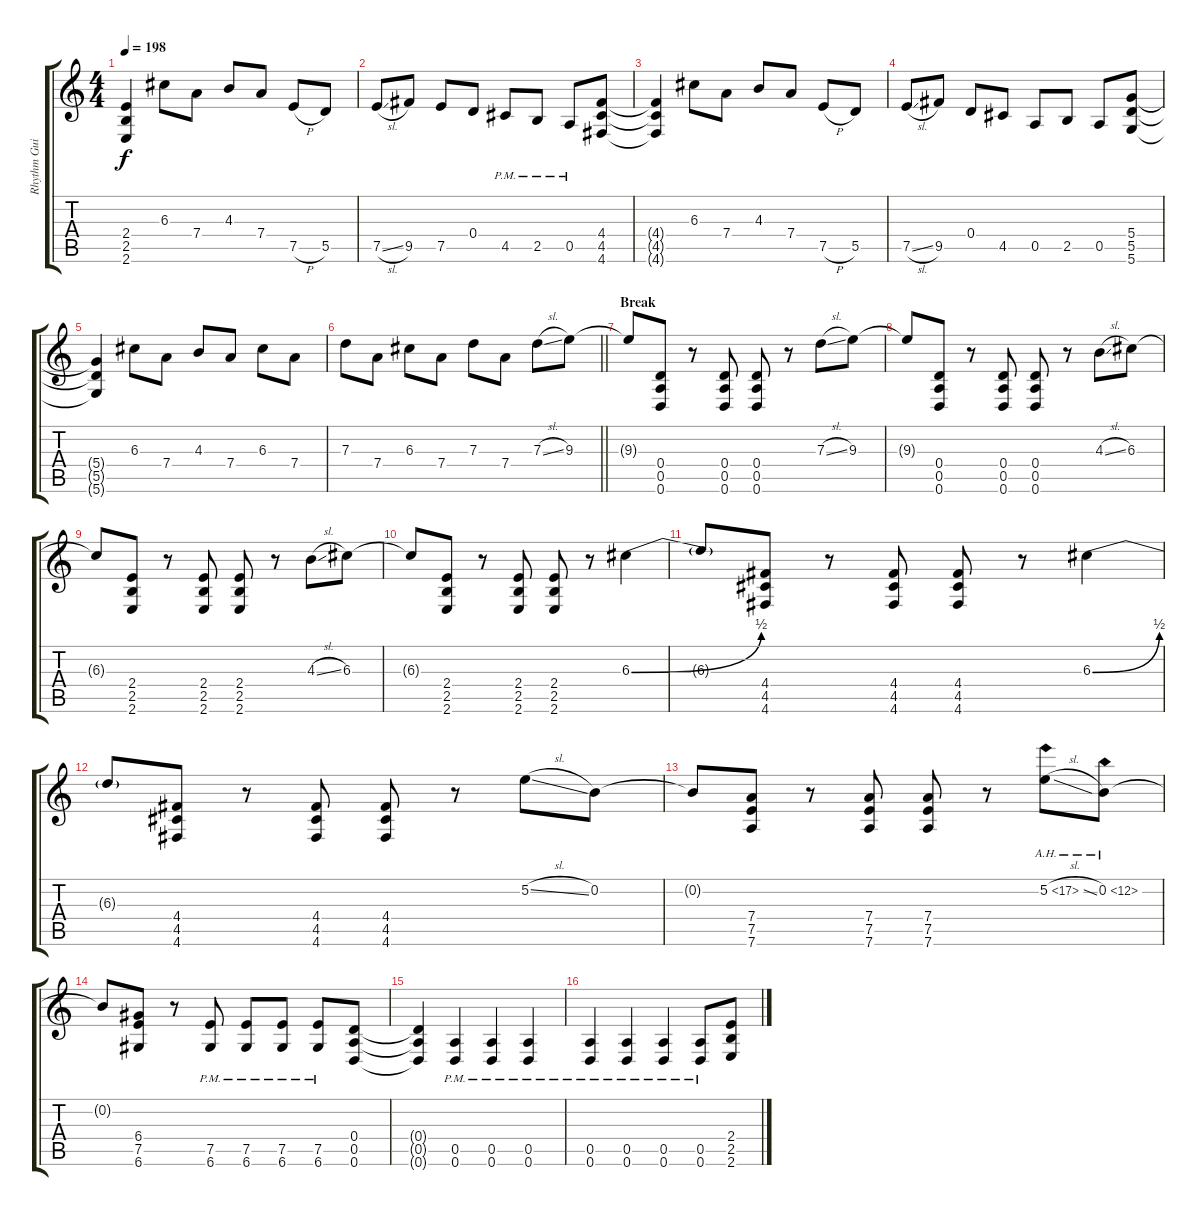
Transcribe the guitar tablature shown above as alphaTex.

\track ("Rhythm Guitar R" "Rhythm Gui") {instrument distortionguitar}
\staff {score tabs}
\tuning (E4 B3 G3 D3 A2 D2) {hide}
\ts (4 4)
\tempo 198
\clef g2
\ks c
(2.4{t} 2.5{t} 2.6{t}).4{dy f} 6.3.8 7.4.8 4.3.8 7.4.8 7.5{h}.8 5.5.8 |
7.5{sl}.8 9.5.8 7.5.8 0.4.8 4.5{pm}.8 2.5{pm}.8 0.5{pm}.8 (4.4 4.5 4.6).8 |
(4.4{t} 4.5{t} 4.6{t}).4 6.3.8 7.4.8 4.3.8 7.4.8 7.5{h}.8 5.5.8 |
7.5{sl}.8 9.5.8 0.4.8 4.5.8 0.5.8 2.5.8 0.5.8 (5.4 5.5 5.6).8 |
(5.4{t} 5.5{t} 5.6{t}).4 6.3.8 7.4.8 4.3.8 7.4.8 6.3.8 7.4.8 |
\barLineRight lightlight
7.3.8 7.4.8 6.3.8 7.4.8 7.3.8 7.4.8 7.3{sl}.8 9.3.8 |
\section ("" "Break")
9.3{t}.8 (0.4 0.5 0.6).8 r.8 (0.4 0.5 0.6).8 (0.4 0.5 0.6).8 r.8 7.3{sl}.8 9.3.8 |
9.3{t}.8 (0.4 0.5 0.6).8 r.8 (0.4 0.5 0.6).8 (0.4 0.5 0.6).8 r.8 4.3{sl}.8 6.3.8 |
6.3{t}.8 (2.4 2.5 2.6).8 r.8 (2.4 2.5 2.6).8 (2.4 2.5 2.6).8 r.8 4.3{sl}.8 6.3.8 |
6.3{t}.8 (2.4 2.5 2.6).8 r.8 (2.4 2.5 2.6).8 (2.4 2.5 2.6).8 r.8 6.3{be (bend 0 0 60 2)}.4 |
6.3{t}.8 (4.4 4.5 4.6).8 r.8 (4.4 4.5 4.6).8 (4.4 4.5 4.6).8 r.8 6.3{be (bend 0 0 60 2)}.4 |
6.3{t}.8 (4.4 4.5 4.6).8 r.8 (4.4 4.5 4.6).8 (4.4 4.5 4.6).8 r.8 5.2{sl}.8 0.2.8 |
0.2{t}.8 (7.4 7.5 7.6).8 r.8 (7.4 7.5 7.6).8 (7.4 7.5 7.6).8 r.8 5.2{ah 12 sl}.8 0.2{ah 12}.8 |
0.2{t}.8 (6.4 7.5 6.6).8 r.8 (7.5{pm} 6.6{pm}).8 (7.5{pm} 6.6{pm}).8 (7.5{pm} 6.6{pm}).8 (7.5{pm} 6.6{pm}).8 (0.4 0.5 0.6).8 |
(0.4{t} 0.5{t} 0.6{t}).4 (0.5{pm} 0.6{pm}).4 (0.5{pm} 0.6{pm}).4 (0.5{pm} 0.6{pm}).4 |
(0.5{pm} 0.6{pm}).4 (0.5{pm} 0.6{pm}).4 (0.5{pm} 0.6{pm}).4 (0.5{pm} 0.6{pm}).8 (2.4 2.5 2.6).8
